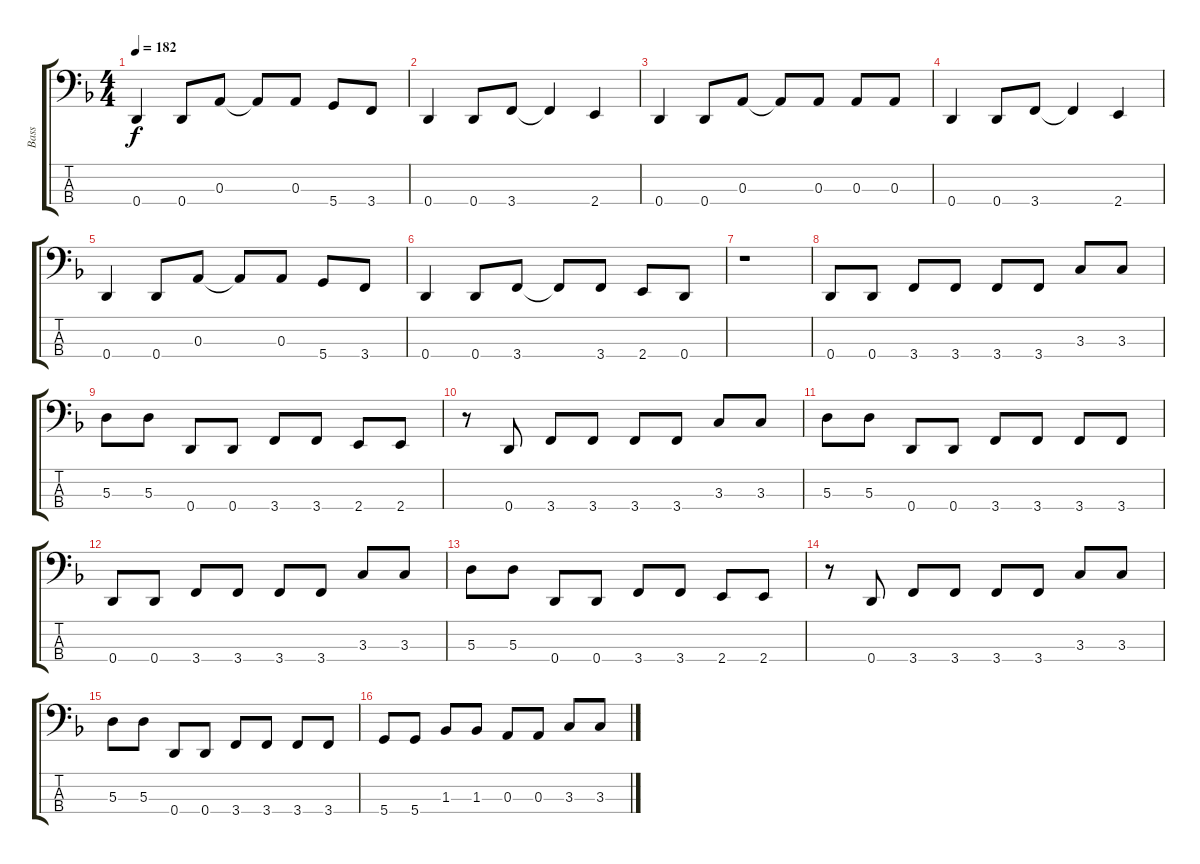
\track ("Bass" "Bass") {instrument electricbasspick}
\staff {score tabs}
\tuning (G2 D2 A1 D1) {hide}
\ts (4 4)
\tempo 182
\clef f4
\ks f
0.4.4{dy f} 0.4.8 0.3.8 0.3{t}.8 0.3.8 5.4.8 3.4.8 |
0.4.4 0.4.8 3.4.8 3.4{t}.4 2.4.4 |
0.4.4 0.4.8 0.3.8 0.3{t}.8 0.3.8 0.3.8 0.3.8 |
0.4.4 0.4.8 3.4.8 3.4{t}.4 2.4.4 |
0.4.4 0.4.8 0.3.8 0.3{t}.8 0.3.8 5.4.8 3.4.8 |
0.4.4 0.4.8 3.4.8 3.4{t}.8 3.4.8 2.4.8 0.4.8 |
r.1 |
0.4.8 0.4.8 3.4.8 3.4.8 3.4.8 3.4.8 3.3.8 3.3.8 |
5.3.8 5.3.8 0.4.8 0.4.8 3.4.8 3.4.8 2.4.8 2.4.8 |
r.8 0.4.8 3.4.8 3.4.8 3.4.8 3.4.8 3.3.8 3.3.8 |
5.3.8 5.3.8 0.4.8 0.4.8 3.4.8 3.4.8 3.4.8 3.4.8 |
0.4.8 0.4.8 3.4.8 3.4.8 3.4.8 3.4.8 3.3.8 3.3.8 |
5.3.8 5.3.8 0.4.8 0.4.8 3.4.8 3.4.8 2.4.8 2.4.8 |
r.8 0.4.8 3.4.8 3.4.8 3.4.8 3.4.8 3.3.8 3.3.8 |
5.3.8 5.3.8 0.4.8 0.4.8 3.4.8 3.4.8 3.4.8 3.4.8 |
5.4.8 5.4.8 1.3.8 1.3.8 0.3.8 0.3.8 3.3.8 3.3.8
